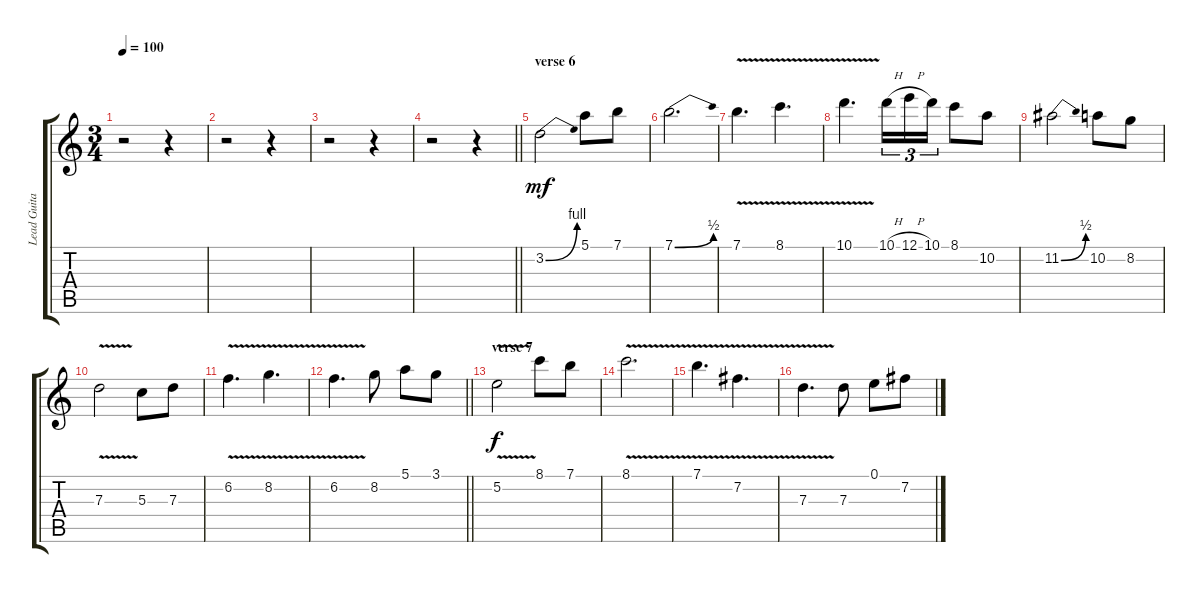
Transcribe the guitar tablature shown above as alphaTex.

\track ("Lead Guitar 2" "Lead Guita") {instrument distortionguitar}
\staff {score tabs}
\tuning (E4 B3 G3 D3 A2 E2) {hide}
\ts (3 4)
\tempo 100
\clef g2
\ks c
r.2{dy f} r.4 |
r.2 r.4 |
r.2 r.4 |
\barLineRight lightlight
r.2 r.4 |
\section ("" "verse 6")
3.2{be (bend 0 0 60 4)}.2{dy mf} 5.1.8 7.1.8 |
7.1{be (bend 0 0 60 2)}.2{d} |
7.1{v}.4{d} 8.1{v}.4{d} |
10.1{v}.4{d} 10.1{h}.16{tu (3 2)} 12.1{h}.16{tu (3 2)} 10.1.16{tu (3 2)} 8.1.8 10.2.8 |
11.2{be (bend 0 0 60 2)}.2 10.2.8 8.2.8 |
7.3{v}.2 5.3.8 7.3.8 |
6.2{v}.4{d} 8.2{v}.4{d} |
\barLineRight lightlight
6.2{v}.4{d} 8.2.8 5.1.8 3.1.8 |
\section ("" "verse 7")
5.2{v}.2{dy f} 8.1.8 7.1.8 |
8.1{v}.2{d} |
7.1{v}.4{d} 7.2{v}.4{d} |
7.3{v}.4{d} 7.3.8 0.1.8 7.2.8
